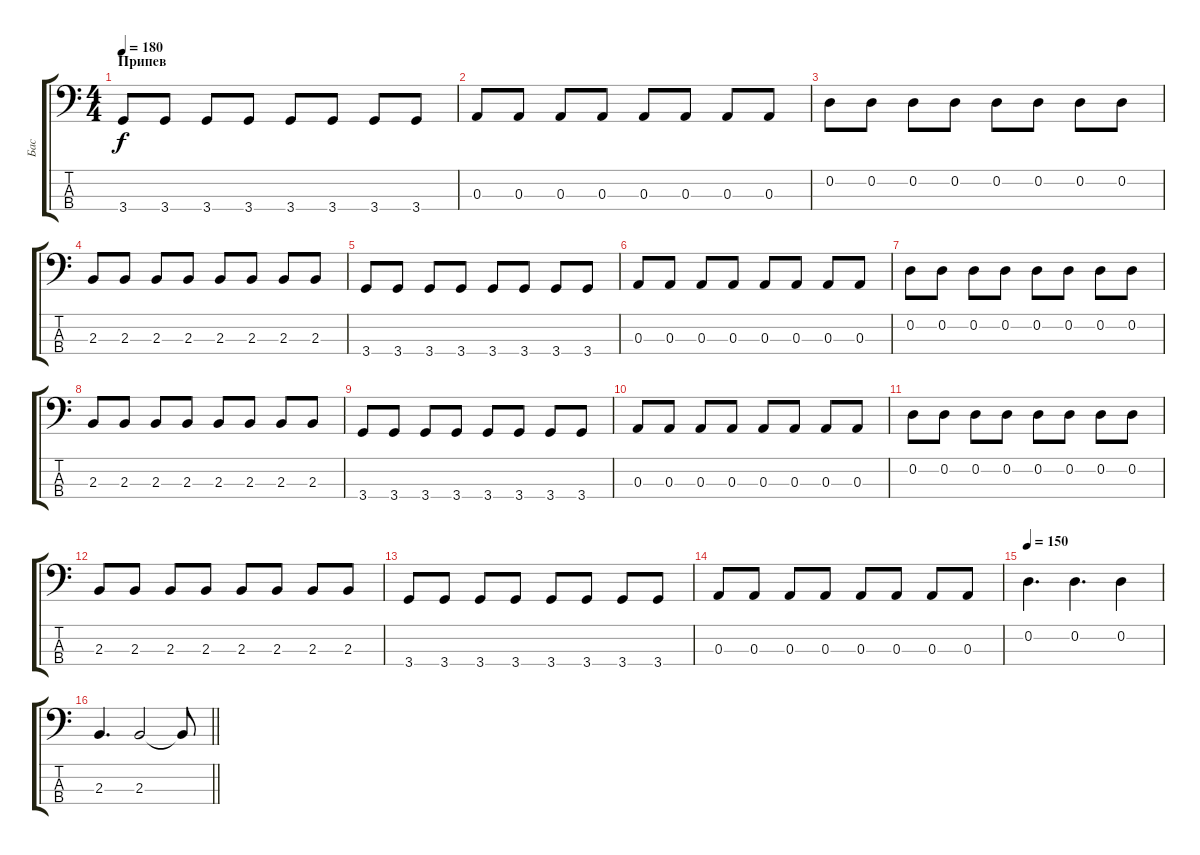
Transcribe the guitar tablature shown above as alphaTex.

\track ("Бас" "Бас") {instrument electricbassfinger}
\staff {score tabs}
\tuning (G2 D2 A1 E1) {hide}
\ts (4 4)
\section ("" "Припев")
\tempo 180
\clef f4
\ks c
3.4.8{dy f} 3.4.8 3.4.8 3.4.8 3.4.8 3.4.8 3.4.8 3.4.8 |
0.3.8 0.3.8 0.3.8 0.3.8 0.3.8 0.3.8 0.3.8 0.3.8 |
0.2.8 0.2.8 0.2.8 0.2.8 0.2.8 0.2.8 0.2.8 0.2.8 |
2.3.8 2.3.8 2.3.8 2.3.8 2.3.8 2.3.8 2.3.8 2.3.8 |
3.4.8 3.4.8 3.4.8 3.4.8 3.4.8 3.4.8 3.4.8 3.4.8 |
0.3.8 0.3.8 0.3.8 0.3.8 0.3.8 0.3.8 0.3.8 0.3.8 |
0.2.8 0.2.8 0.2.8 0.2.8 0.2.8 0.2.8 0.2.8 0.2.8 |
2.3.8 2.3.8 2.3.8 2.3.8 2.3.8 2.3.8 2.3.8 2.3.8 |
3.4.8 3.4.8 3.4.8 3.4.8 3.4.8 3.4.8 3.4.8 3.4.8 |
0.3.8 0.3.8 0.3.8 0.3.8 0.3.8 0.3.8 0.3.8 0.3.8 |
0.2.8 0.2.8 0.2.8 0.2.8 0.2.8 0.2.8 0.2.8 0.2.8 |
2.3.8 2.3.8 2.3.8 2.3.8 2.3.8 2.3.8 2.3.8 2.3.8 |
3.4.8 3.4.8 3.4.8 3.4.8 3.4.8 3.4.8 3.4.8 3.4.8 |
0.3.8 0.3.8 0.3.8 0.3.8 0.3.8 0.3.8 0.3.8 0.3.8 |
\tempo 150
0.2.4{d} 0.2.4{d} 0.2.4 |
\barLineRight lightlight
2.3.4{d} 2.3.2 2.3{t}.8
